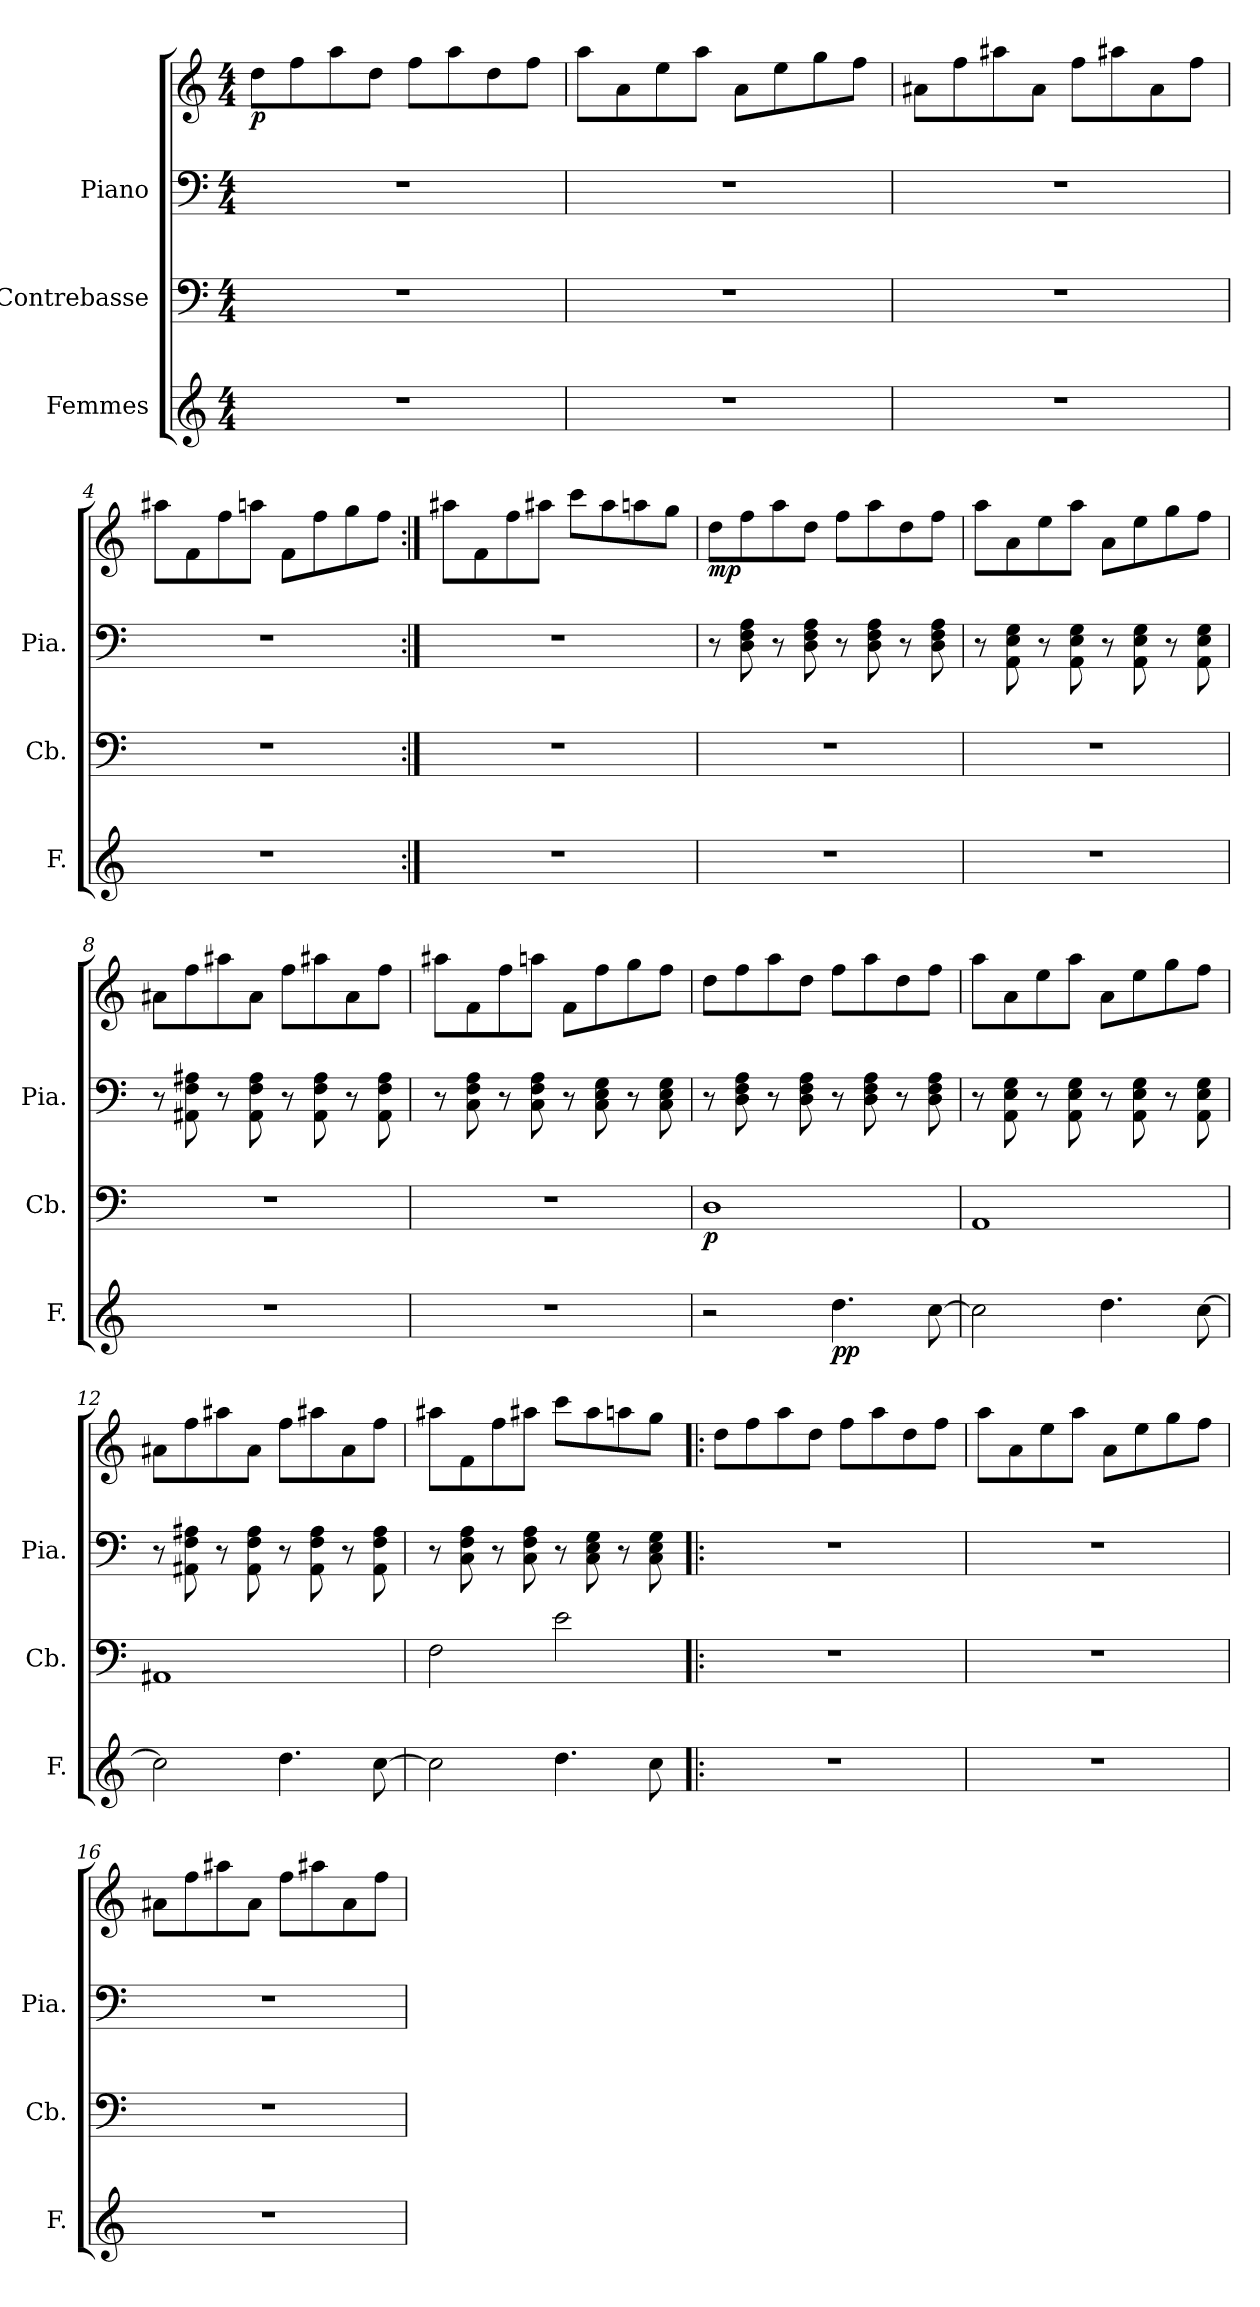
**kern	**dynam	**kern	**dynam	**kern	**kern	**dynam
*part3	*part3	*part2	*part2	*part1	*part1	*part1
*staff4	*staff4	*staff3	*staff3	*staff2	*staff1	*staff1/2
*I"Femmes	*	*I"Contrebasse	*	*I"Piano	*	*
*I'F.	*	*I'Cb.	*	*I'Pia.	*	*
*clefG2	*	*clefF4	*	*clefF4	*clefG2	*
*	*	*ITrd7c12	*	*	*	*
*k[]	*	*k[]	*	*k[]	*k[]	*
*M4/4	*	*M4/4	*	*M4/4	*M4/4	*
=1	=1	=1	=1	=1	=1	=1
!	!	!	!	!	!	!LO:DY:b
1r	.	1r	.	1r	8dd\L	p
.	.	.	.	.	8ff\	.
.	.	.	.	.	8aa\	.
.	.	.	.	.	8dd\J	.
.	.	.	.	.	8ff\L	.
.	.	.	.	.	8aa\	.
.	.	.	.	.	8dd\	.
.	.	.	.	.	8ff\J	.
=2	=2	=2	=2	=2	=2	=2
1r	.	1r	.	1r	8aa\L	.
.	.	.	.	.	8a\	.
.	.	.	.	.	8ee\	.
.	.	.	.	.	8aa\J	.
.	.	.	.	.	8a\L	.
.	.	.	.	.	8ee\	.
.	.	.	.	.	8gg\	.
.	.	.	.	.	8ff\J	.
=3	=3	=3	=3	=3	=3	=3
1r	.	1r	.	1r	8a#X\L	.
.	.	.	.	.	8ff\	.
.	.	.	.	.	8aa#X\	.
.	.	.	.	.	8a#\J	.
.	.	.	.	.	8ff\L	.
.	.	.	.	.	8aa#X\	.
.	.	.	.	.	8a#\	.
.	.	.	.	.	8ff\J	.
=4	=4	=4	=4	=4	=4	=4
1r	.	1r	.	1r	8aa#X\L	.
.	.	.	.	.	8f\	.
.	.	.	.	.	8ff\	.
.	.	.	.	.	8aan\J	.
.	.	.	.	.	8f\L	.
.	.	.	.	.	8ff\	.
.	.	.	.	.	8gg\	.
.	.	.	.	.	8ff\J	.
!!LO:LB:g=z
=5:|!	=5:|!	=5:|!	=5:|!	=5:|!	=5:|!	=5:|!
1r	.	1r	.	1r	8aa#X\L	.
.	.	.	.	.	8f\	.
.	.	.	.	.	8ff\	.
.	.	.	.	.	8aa#X\J	.
.	.	.	.	.	8ccc\L	.
.	.	.	.	.	8aa#\	.
.	.	.	.	.	8aan\	.
.	.	.	.	.	8gg\J	.
=6	=6	=6	=6	=6	=6	=6
!	!	!	!	!	!	!LO:DY:b
1r	.	1r	.	8r	8dd\L	mp
.	.	.	.	8D\ 8F\ 8A\	8ff\	.
.	.	.	.	8r	8aa\	.
.	.	.	.	8D\ 8F\ 8A\	8dd\J	.
.	.	.	.	8r	8ff\L	.
.	.	.	.	8D\ 8F\ 8A\	8aa\	.
.	.	.	.	8r	8dd\	.
.	.	.	.	8D\ 8F\ 8A\	8ff\J	.
=7	=7	=7	=7	=7	=7	=7
1r	.	1r	.	8r	8aa\L	.
.	.	.	.	8AA\ 8E\ 8G\	8a\	.
.	.	.	.	8r	8ee\	.
.	.	.	.	8AA\ 8E\ 8G\	8aa\J	.
.	.	.	.	8r	8a\L	.
.	.	.	.	8AA\ 8E\ 8G\	8ee\	.
.	.	.	.	8r	8gg\	.
.	.	.	.	8AA\ 8E\ 8G\	8ff\J	.
=8	=8	=8	=8	=8	=8	=8
1r	.	1r	.	8r	8a#X\L	.
.	.	.	.	8AA#X\ 8F\ 8A#X\	8ff\	.
.	.	.	.	8r	8aa#X\	.
.	.	.	.	8AA#\ 8F\ 8A#\	8a#\J	.
.	.	.	.	8r	8ff\L	.
.	.	.	.	8AA#\ 8F\ 8A#\	8aa#X\	.
.	.	.	.	8r	8a#\	.
.	.	.	.	8AA#\ 8F\ 8A#\	8ff\J	.
!!LO:LB:g=z
=9	=9	=9	=9	=9	=9	=9
1r	.	1r	.	8r	8aa#X\L	.
.	.	.	.	8C\ 8F\ 8A\	8f\	.
.	.	.	.	8r	8ff\	.
.	.	.	.	8C\ 8F\ 8A\	8aan\J	.
.	.	.	.	8r	8f\L	.
.	.	.	.	8C\ 8E\ 8G\	8ff\	.
.	.	.	.	8r	8gg\	.
.	.	.	.	8C\ 8E\ 8G\	8ff\J	.
=10	=10	=10	=10	=10	=10	=10
!	!	!	!LO:DY:b	!	!	!
2r	.	1DD	p	8r	8dd\L	.
.	.	.	.	8D\ 8F\ 8A\	8ff\	.
.	.	.	.	8r	8aa\	.
.	.	.	.	8D\ 8F\ 8A\	8dd\J	.
!	!LO:DY:b	!	!	!	!	!
4.dd\	pp	.	.	8r	8ff\L	.
.	.	.	.	8D\ 8F\ 8A\	8aa\	.
.	.	.	.	8r	8dd\	.
[8cc\	.	.	.	8D\ 8F\ 8A\	8ff\J	.
=11	=11	=11	=11	=11	=11	=11
2cc\]	.	1AAA	.	8r	8aa\L	.
.	.	.	.	8AA\ 8E\ 8G\	8a\	.
.	.	.	.	8r	8ee\	.
.	.	.	.	8AA\ 8E\ 8G\	8aa\J	.
4.dd\	.	.	.	8r	8a\L	.
.	.	.	.	8AA\ 8E\ 8G\	8ee\	.
.	.	.	.	8r	8gg\	.
[8cc\	.	.	.	8AA\ 8E\ 8G\	8ff\J	.
=12	=12	=12	=12	=12	=12	=12
2cc\]	.	1AAA#X	.	8r	8a#X\L	.
.	.	.	.	8AA#X\ 8F\ 8A#X\	8ff\	.
.	.	.	.	8r	8aa#X\	.
.	.	.	.	8AA#\ 8F\ 8A#\	8a#\J	.
4.dd\	.	.	.	8r	8ff\L	.
.	.	.	.	8AA#\ 8F\ 8A#\	8aa#X\	.
.	.	.	.	8r	8a#\	.
[8cc\	.	.	.	8AA#\ 8F\ 8A#\	8ff\J	.
!!LO:PB:g=z
=13	=13	=13	=13	=13	=13	=13
2cc\]	.	2FF\	.	8r	8aa#X\L	.
.	.	.	.	8C\ 8F\ 8A\	8f\	.
.	.	.	.	8r	8ff\	.
.	.	.	.	8C\ 8F\ 8A\	8aa#X\J	.
4.dd\	.	2E\	.	8r	8ccc\L	.
.	.	.	.	8C\ 8E\ 8G\	8aa#\	.
.	.	.	.	8r	8aan\	.
8cc\	.	.	.	8C\ 8E\ 8G\	8gg\J	.
=14!|:	=14!|:	=14!|:	=14!|:	=14!|:	=14!|:	=14!|:
1r	.	1r	.	1r	8dd\L	.
.	.	.	.	.	8ff\	.
.	.	.	.	.	8aa\	.
.	.	.	.	.	8dd\J	.
.	.	.	.	.	8ff\L	.
.	.	.	.	.	8aa\	.
.	.	.	.	.	8dd\	.
.	.	.	.	.	8ff\J	.
=15	=15	=15	=15	=15	=15	=15
1r	.	1r	.	1r	8aa\L	.
.	.	.	.	.	8a\	.
.	.	.	.	.	8ee\	.
.	.	.	.	.	8aa\J	.
.	.	.	.	.	8a\L	.
.	.	.	.	.	8ee\	.
.	.	.	.	.	8gg\	.
.	.	.	.	.	8ff\J	.
=16	=16	=16	=16	=16	=16	=16
1r	.	1r	.	1r	8a#X\L	.
.	.	.	.	.	8ff\	.
.	.	.	.	.	8aa#X\	.
.	.	.	.	.	8a#\J	.
.	.	.	.	.	8ff\L	.
.	.	.	.	.	8aa#X\	.
.	.	.	.	.	8a#\	.
.	.	.	.	.	8ff\J	.
=	=	=	=	=	=	=
*-	*-	*-	*-	*-	*-	*-
